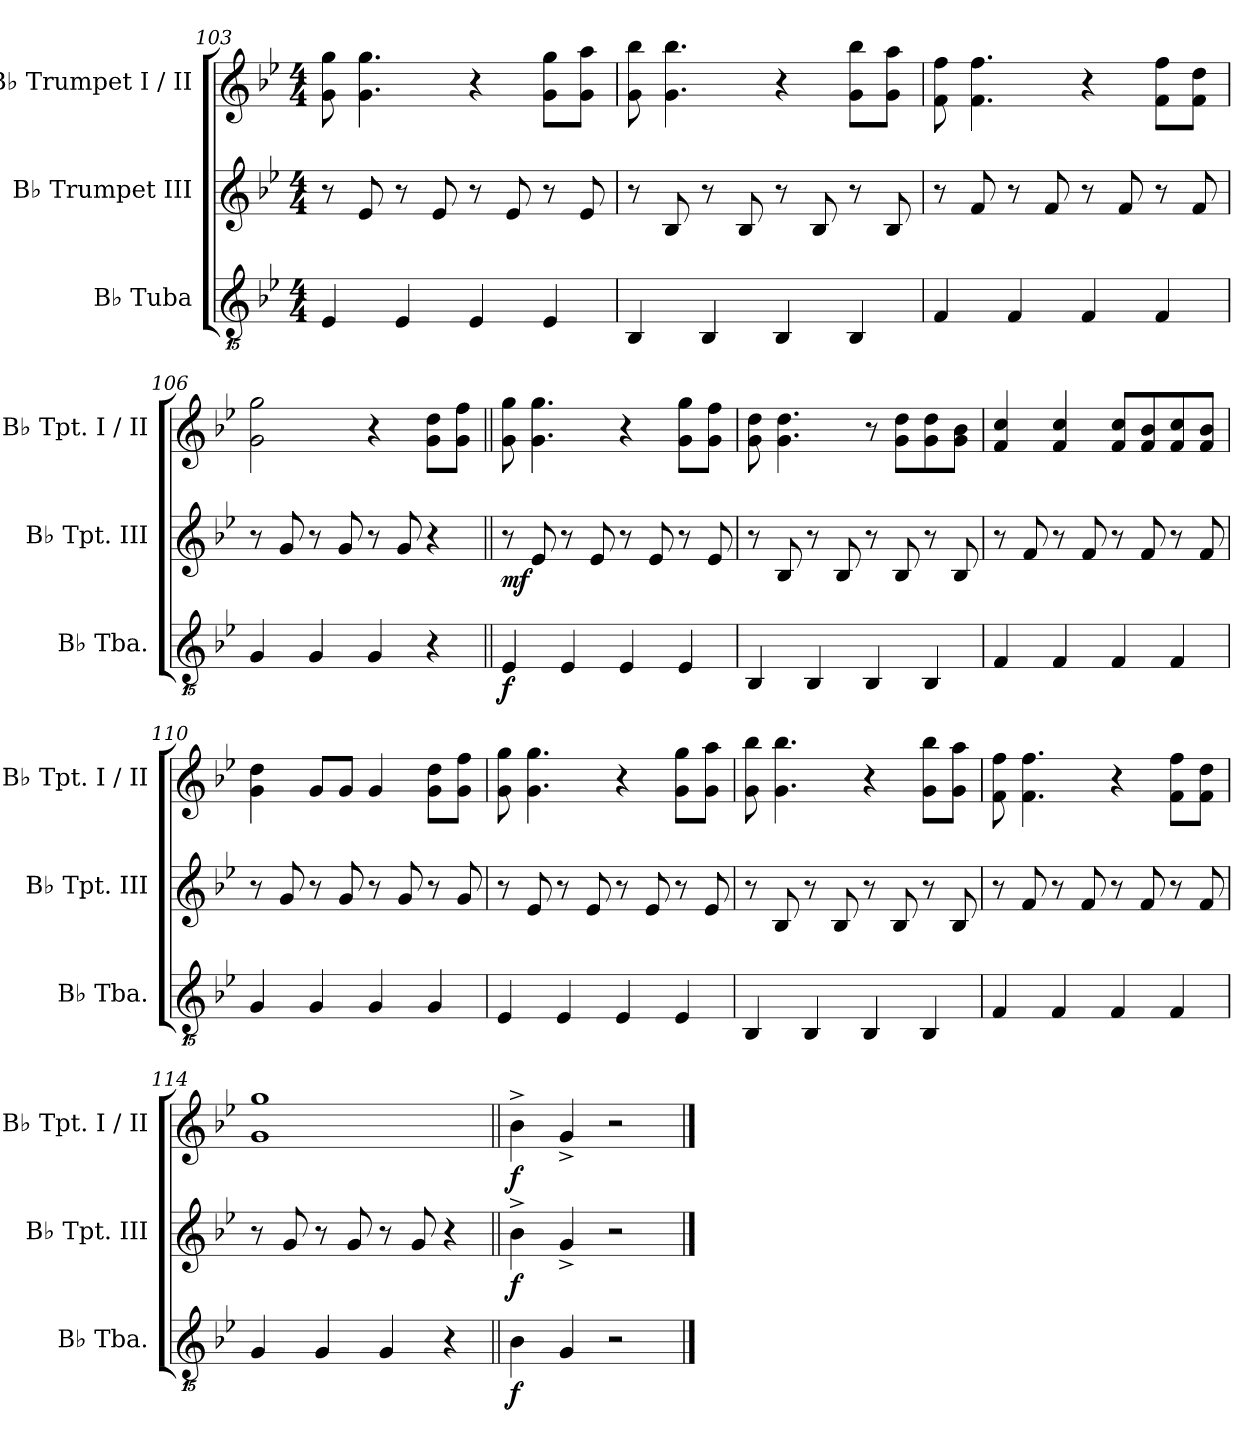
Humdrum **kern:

**kern	**dynam	**kern	**dynam	**kern	**dynam
*part3	*part3	*part2	*part2	*part1	*part1
*staff3	*staff3	*staff2	*staff2	*staff1	*staff1
*I"B♭ Tuba	*	*I"B♭ Trumpet III	*	*I"B♭ Trumpet I / II	*
*I'B♭ Tba.	*	*I'B♭ Tpt. III	*	*I'B♭ Tpt. I / II	*
*clefGvv2	*	*clefG2	*	*clefG2	*
*ITrd1c2	*	*ITrd1c2	*	*ITrd1c2	*
*k[b-e-a-d-]	*	*k[b-e-a-d-]	*	*k[b-e-a-d-]	*
*M4/4	*	*M4/4	*	*M4/4	*
=103	=103	=103	=103	=103	=103
4DD-/	.	8r	.	8f\ 8ff\	.
.	.	8d-/	.	4.f\ 4.ff\	.
4DD-/	.	8r	.	.	.
.	.	8d-/	.	.	.
4DD-/	.	8r	.	4r	.
.	.	8d-/	.	.	.
4DD-/	.	8r	.	8f\ 8ff\L	.
.	.	8d-/	.	8f\ 8gg\J	.
=104	=104	=104	=104	=104	=104
4AAA-/	.	8r	.	8f\ 8aa-\	.
.	.	8A-/	.	4.f\ 4.aa-\	.
4AAA-/	.	8r	.	.	.
.	.	8A-/	.	.	.
4AAA-/	.	8r	.	4r	.
.	.	8A-/	.	.	.
4AAA-/	.	8r	.	8f\ 8aa-\L	.
.	.	8A-/	.	8f\ 8gg\J	.
=105	=105	=105	=105	=105	=105
4EE-/	.	8r	.	8e-\ 8ee-\	.
.	.	8e-/	.	4.e-\ 4.ee-\	.
4EE-/	.	8r	.	.	.
.	.	8e-/	.	.	.
4EE-/	.	8r	.	4r	.
.	.	8e-/	.	.	.
4EE-/	.	8r	.	8e-\ 8ee-\L	.
.	.	8e-/	.	8e-\ 8cc\J	.
=106	=106	=106	=106	=106	=106
4FF/	.	8r	.	2f\ 2ff\	.
.	.	8f/	.	.	.
4FF/	.	8r	.	.	.
.	.	8f/	.	.	.
4FF/	.	8r	.	4r	.
.	.	8f/	.	.	.
4r	.	4r	.	8f\ 8cc\L	.
.	.	.	.	8f\ 8ee-\J	.
=107||	=107||	=107||	=107||	=107||	=107||
!	!LO:DY:b	!	!LO:DY:b	!	!
4DD-/	f	8r	mf	8f\ 8ff\	.
.	.	8d-/	.	4.f\ 4.ff\	.
4DD-/	.	8r	.	.	.
.	.	8d-/	.	.	.
4DD-/	.	8r	.	4r	.
.	.	8d-/	.	.	.
4DD-/	.	8r	.	8f\ 8ff\L	.
.	.	8d-/	.	8f\ 8ee-\J	.
=108	=108	=108	=108	=108	=108
4AAA-/	.	8r	.	8f\ 8cc\	.
.	.	8A-/	.	4.f\ 4.cc\	.
4AAA-/	.	8r	.	.	.
.	.	8A-/	.	.	.
4AAA-/	.	8r	.	8r	.
.	.	8A-/	.	8f\ 8cc\L	.
4AAA-/	.	8r	.	8f\ 8cc\	.
.	.	8A-/	.	8f\ 8a-\J	.
=109	=109	=109	=109	=109	=109
4EE-/	.	8r	.	4e-/ 4b-/	.
.	.	8e-/	.	.	.
4EE-/	.	8r	.	4e-/ 4b-/	.
.	.	8e-/	.	.	.
4EE-/	.	8r	.	8e-/ 8b-/L	.
.	.	8e-/	.	8e-/ 8a-/	.
4EE-/	.	8r	.	8e-/ 8b-/	.
.	.	8e-/	.	8e-/ 8a-/J	.
=110	=110	=110	=110	=110	=110
4FF/	.	8r	.	4f\ 4cc\	.
.	.	8f/	.	.	.
4FF/	.	8r	.	8f/L	.
.	.	8f/	.	8f/J	.
4FF/	.	8r	.	4f/	.
.	.	8f/	.	.	.
4FF/	.	8r	.	8f\ 8cc\L	.
.	.	8f/	.	8f\ 8ee-\J	.
=111	=111	=111	=111	=111	=111
4DD-/	.	8r	.	8f\ 8ff\	.
.	.	8d-/	.	4.f\ 4.ff\	.
4DD-/	.	8r	.	.	.
.	.	8d-/	.	.	.
4DD-/	.	8r	.	4r	.
.	.	8d-/	.	.	.
4DD-/	.	8r	.	8f\ 8ff\L	.
.	.	8d-/	.	8f\ 8gg\J	.
=112	=112	=112	=112	=112	=112
4AAA-/	.	8r	.	8f\ 8aa-\	.
.	.	8A-/	.	4.f\ 4.aa-\	.
4AAA-/	.	8r	.	.	.
.	.	8A-/	.	.	.
4AAA-/	.	8r	.	4r	.
.	.	8A-/	.	.	.
4AAA-/	.	8r	.	8f\ 8aa-\L	.
.	.	8A-/	.	8f\ 8gg\J	.
=113	=113	=113	=113	=113	=113
4EE-/	.	8r	.	8e-\ 8ee-\	.
.	.	8e-/	.	4.e-\ 4.ee-\	.
4EE-/	.	8r	.	.	.
.	.	8e-/	.	.	.
4EE-/	.	8r	.	4r	.
.	.	8e-/	.	.	.
4EE-/	.	8r	.	8e-\ 8ee-\L	.
.	.	8e-/	.	8e-\ 8cc\J	.
=114	=114	=114	=114	=114	=114
4FF/	.	8r	.	1f 1ff	.
.	.	8f/	.	.	.
4FF/	.	8r	.	.	.
.	.	8f/	.	.	.
4FF/	.	8r	.	.	.
.	.	8f/	.	.	.
4r	.	4r	.	.	.
=115||	=115||	=115||	=115||	=115||	=115||
!	!LO:DY:b	!	!LO:DY:b	!	!LO:DY:b
4AA-\	f	4a-^\	f	4a-^\	f
4FF/	.	4f^/	.	4f^/	.
2r	.	2r	.	2r	.
==	==	==	==	==	==
*-	*-	*-	*-	*-	*-
